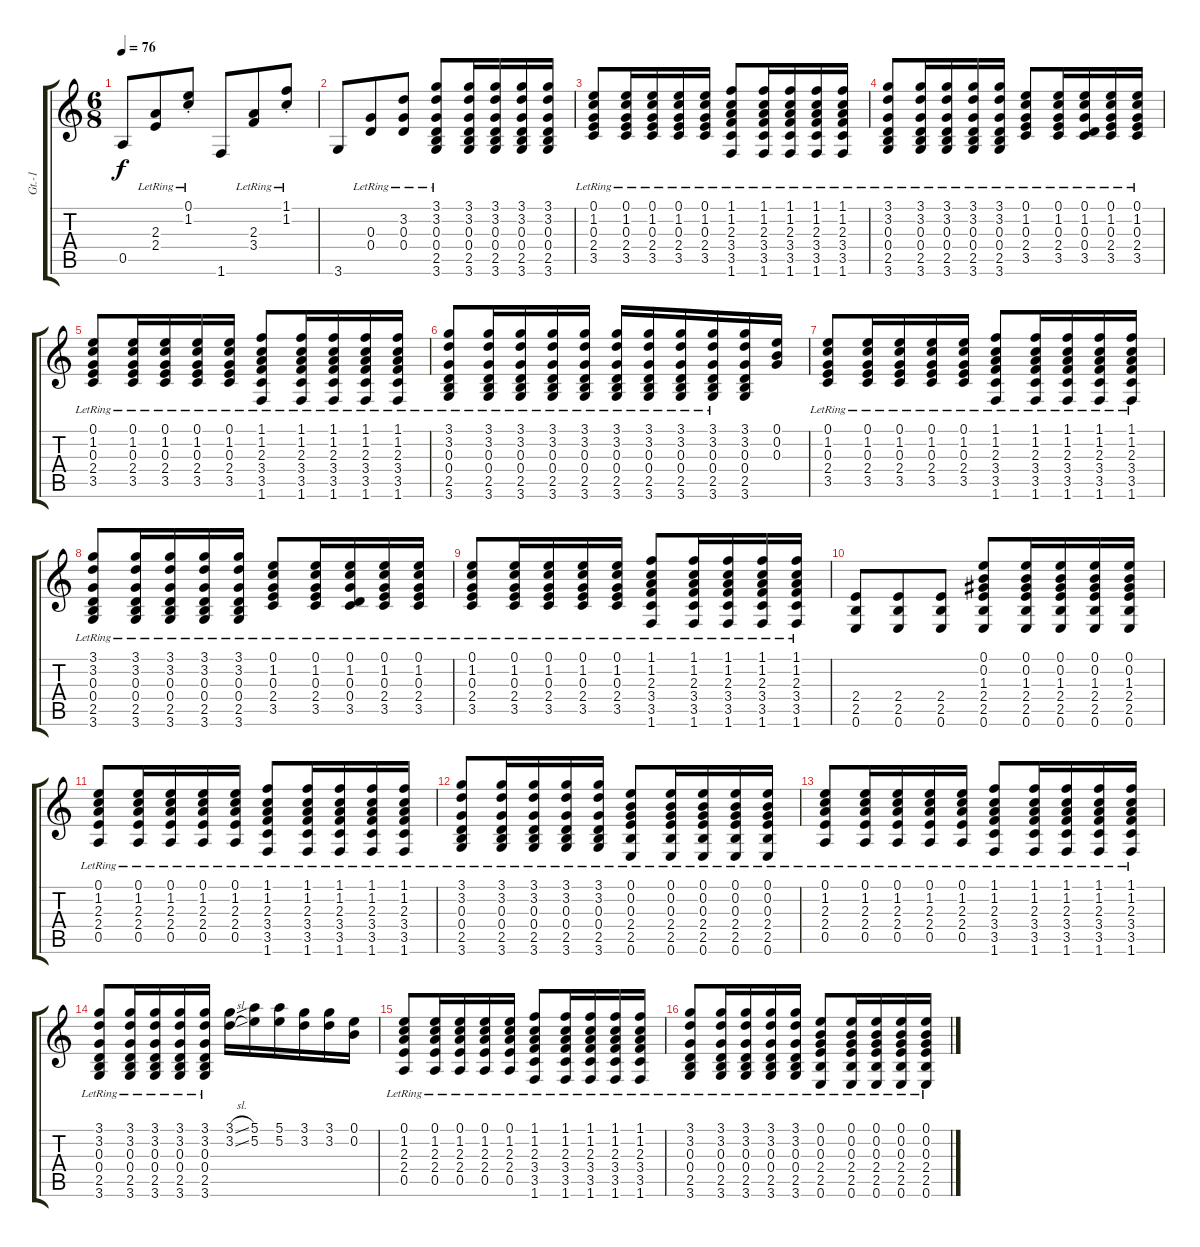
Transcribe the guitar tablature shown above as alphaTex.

\track ("Gt.-1" "Gt.-1") {instrument acousticguitarsteel}
\staff {score tabs}
\tuning (E4 B3 G3 D3 A2 E2) {hide}
\ts (6 8)
\tempo 76
\clef g2
\ks c
0.5.8{dy f} (2.3{lr} 2.4).8 (0.1{st} 1.2{st lr}).8 1.6.8 (2.3{lr} 3.4).8 (1.1{st} 1.2{st lr}).8 |
3.6.8 (0.3{lr} 0.4{lr}).8 (3.2{lr} 0.3{lr} 0.4{lr}).8 (3.1{lr} 3.2{lr} 0.3{lr} 0.4{lr} 2.5{lr} 3.6{lr}).8 (3.1 3.2 0.3 0.4 2.5 3.6).16 (3.1 3.2 0.3 0.4 2.5 3.6).16 (3.1 3.2 0.3 0.4 2.5 3.6).16 (3.1 3.2 0.3 0.4 2.5 3.6).16 |
(0.1{lr} 1.2{lr} 0.3{lr} 2.4{lr} 3.5{lr}).8 (0.1{lr} 1.2{lr} 0.3{lr} 2.4{lr} 3.5{lr}).16 (0.1{lr} 1.2{lr} 0.3{lr} 2.4{lr} 3.5{lr}).16 (0.1{lr} 1.2{lr} 0.3{lr} 2.4{lr} 3.5{lr}).16 (0.1{lr} 1.2{lr} 0.3{lr} 2.4{lr} 3.5{lr}).16 (1.1{lr} 1.2{lr} 2.3{lr} 3.4{lr} 3.5{lr} 1.6{lr}).8 (1.1{lr} 1.2{lr} 2.3{lr} 3.4{lr} 3.5{lr} 1.6{lr}).16 (1.1{lr} 1.2{lr} 2.3{lr} 3.4{lr} 3.5{lr} 1.6{lr}).16 (1.1{lr} 1.2{lr} 2.3{lr} 3.4{lr} 3.5{lr} 1.6{lr}).16 (1.1{lr} 1.2{lr} 2.3{lr} 3.4{lr} 3.5{lr} 1.6{lr}).16 |
(3.1{lr} 3.2{lr} 0.3{lr} 0.4{lr} 2.5{lr} 3.6{lr}).8 (3.1{lr} 3.2{lr} 0.3{lr} 0.4{lr} 2.5{lr} 3.6{lr}).16 (3.1{lr} 3.2{lr} 0.3{lr} 0.4{lr} 2.5{lr} 3.6{lr}).16 (3.1{lr} 3.2{lr} 0.3{lr} 0.4{lr} 2.5{lr} 3.6{lr}).16 (3.1{lr} 3.2{lr} 0.3{lr} 0.4{lr} 2.5{lr} 3.6{lr}).16 (0.1{lr} 1.2{lr} 0.3{lr} 2.4{lr} 3.5{lr}).8 (0.1{lr} 1.2{lr} 0.3{lr} 2.4{lr} 3.5{lr}).16 (0.1{lr} 1.2{lr} 0.3{lr} 0.4{lr} 3.5{lr}).16 (0.1{lr} 1.2{lr} 0.3{lr} 2.4{lr} 3.5{lr}).16 (0.1{lr} 1.2{lr} 0.3{lr} 2.4{lr} 3.5{lr}).16 |
(0.1{lr} 1.2{lr} 0.3{lr} 2.4{lr} 3.5{lr}).8 (0.1{lr} 1.2{lr} 0.3{lr} 2.4{lr} 3.5{lr}).16 (0.1{lr} 1.2{lr} 0.3{lr} 2.4{lr} 3.5{lr}).16 (0.1{lr} 1.2{lr} 0.3{lr} 2.4{lr} 3.5{lr}).16 (0.1{lr} 1.2{lr} 0.3{lr} 2.4{lr} 3.5{lr}).16 (1.1{lr} 1.2{lr} 2.3{lr} 3.4{lr} 3.5{lr} 1.6{lr}).8 (1.1{lr} 1.2{lr} 2.3{lr} 3.4{lr} 3.5{lr} 1.6{lr}).16 (1.1{lr} 1.2{lr} 2.3{lr} 3.4{lr} 3.5{lr} 1.6{lr}).16 (1.1{lr} 1.2{lr} 2.3{lr} 3.4{lr} 3.5{lr} 1.6{lr}).16 (1.1{lr} 1.2{lr} 2.3{lr} 3.4{lr} 3.5{lr} 1.6{lr}).16 |
(3.1{lr} 3.2{lr} 0.3{lr} 0.4{lr} 2.5{lr} 3.6{lr}).8 (3.1{lr} 3.2{lr} 0.3{lr} 0.4{lr} 2.5{lr} 3.6{lr}).16 (3.1{lr} 3.2{lr} 0.3{lr} 0.4{lr} 2.5{lr} 3.6{lr}).16 (3.1{lr} 3.2{lr} 0.3{lr} 0.4{lr} 2.5{lr} 3.6{lr}).16 (3.1{lr} 3.2{lr} 0.3{lr} 0.4{lr} 2.5{lr} 3.6{lr}).16 (3.1{lr} 3.2{lr} 0.3{lr} 0.4{lr} 2.5{lr} 3.6{lr}).16 (3.1{lr} 3.2{lr} 0.3{lr} 0.4{lr} 2.5{lr} 3.6{lr}).16 (3.1{lr} 3.2{lr} 0.3{lr} 0.4{lr} 2.5{lr} 3.6{lr}).16 (3.1{lr} 3.2{lr} 0.3{lr} 0.4{lr} 2.5{lr} 3.6{lr}).16 (3.1 3.2 0.3 0.4 2.5 3.6).16 (0.1 0.2 0.3).16 |
(0.1{lr} 1.2{lr} 0.3{lr} 2.4{lr} 3.5{lr}).8 (0.1{lr} 1.2{lr} 0.3{lr} 2.4{lr} 3.5{lr}).16 (0.1{lr} 1.2{lr} 0.3{lr} 2.4{lr} 3.5{lr}).16 (0.1{lr} 1.2{lr} 0.3{lr} 2.4{lr} 3.5{lr}).16 (0.1{lr} 1.2{lr} 0.3{lr} 2.4{lr} 3.5{lr}).16 (1.1{lr} 1.2{lr} 2.3{lr} 3.4{lr} 3.5{lr} 1.6{lr}).8 (1.1{lr} 1.2{lr} 2.3{lr} 3.4{lr} 3.5{lr} 1.6{lr}).16 (1.1{lr} 1.2{lr} 2.3{lr} 3.4{lr} 3.5{lr} 1.6{lr}).16 (1.1{lr} 1.2{lr} 2.3{lr} 3.4{lr} 3.5{lr} 1.6{lr}).16 (1.1{lr} 1.2{lr} 2.3{lr} 3.4{lr} 3.5{lr} 1.6{lr}).16 |
(3.1{lr} 3.2{lr} 0.3{lr} 0.4{lr} 2.5{lr} 3.6{lr}).8 (3.1{lr} 3.2{lr} 0.3{lr} 0.4{lr} 2.5{lr} 3.6{lr}).16 (3.1{lr} 3.2{lr} 0.3{lr} 0.4{lr} 2.5{lr} 3.6{lr}).16 (3.1{lr} 3.2{lr} 0.3{lr} 0.4{lr} 2.5{lr} 3.6{lr}).16 (3.1{lr} 3.2{lr} 0.3{lr} 0.4{lr} 2.5{lr} 3.6{lr}).16 (0.1{lr} 1.2{lr} 0.3{lr} 2.4{lr} 3.5{lr}).8 (0.1{lr} 1.2{lr} 0.3{lr} 2.4{lr} 3.5{lr}).16 (0.1{lr} 1.2{lr} 0.3{lr} 0.4{lr} 3.5{lr}).16 (0.1{lr} 1.2{lr} 0.3{lr} 2.4{lr} 3.5{lr}).16 (0.1{lr} 1.2{lr} 0.3{lr} 2.4{lr} 3.5{lr}).16 |
(0.1{lr} 1.2{lr} 0.3{lr} 2.4{lr} 3.5{lr}).8 (0.1{lr} 1.2{lr} 0.3{lr} 2.4{lr} 3.5{lr}).16 (0.1{lr} 1.2{lr} 0.3{lr} 2.4{lr} 3.5{lr}).16 (0.1{lr} 1.2{lr} 0.3{lr} 2.4{lr} 3.5{lr}).16 (0.1{lr} 1.2{lr} 0.3{lr} 2.4{lr} 3.5{lr}).16 (1.1{lr} 1.2{lr} 2.3{lr} 3.4{lr} 3.5{lr} 1.6{lr}).8 (1.1{lr} 1.2{lr} 2.3{lr} 3.4{lr} 3.5{lr} 1.6{lr}).16 (1.1{lr} 1.2{lr} 2.3{lr} 3.4{lr} 3.5{lr} 1.6{lr}).16 (1.1{lr} 1.2{lr} 2.3{lr} 3.4{lr} 3.5{lr} 1.6{lr}).16 (1.1{lr} 1.2{lr} 2.3{lr} 3.4{lr} 3.5{lr} 1.6{lr}).16 |
(2.4 2.5 0.6).8 (2.4 2.5 0.6).8 (2.4 2.5 0.6).8 (0.1 0.2 1.3 2.4 2.5 0.6).8 (0.1 0.2 1.3 2.4 2.5 0.6).16 (0.1 0.2 1.3 2.4 2.5 0.6).16 (0.1 0.2 1.3 2.4 2.5 0.6).16 (0.1 0.2 1.3 2.4 2.5 0.6).16 |
(0.1{lr} 1.2{lr} 2.3{lr} 2.4{lr} 0.5{lr}).8 (0.1{lr} 1.2{lr} 2.3{lr} 2.4{lr} 0.5{lr}).16 (0.1{lr} 1.2{lr} 2.3{lr} 2.4{lr} 0.5{lr}).16 (0.1{lr} 1.2{lr} 2.3{lr} 2.4{lr} 0.5{lr}).16 (0.1{lr} 1.2{lr} 2.3{lr} 2.4{lr} 0.5{lr}).16 (1.1{lr} 1.2{lr} 2.3{lr} 3.4{lr} 3.5{lr} 1.6{lr}).8 (1.1{lr} 1.2{lr} 2.3{lr} 3.4{lr} 3.5{lr} 1.6{lr}).16 (1.1{lr} 1.2{lr} 2.3{lr} 3.4{lr} 3.5{lr} 1.6{lr}).16 (1.1{lr} 1.2{lr} 2.3{lr} 3.4{lr} 3.5{lr} 1.6{lr}).16 (1.1{lr} 1.2{lr} 2.3{lr} 3.4{lr} 3.5{lr} 1.6{lr}).16 |
(3.1{lr} 3.2{lr} 0.3{lr} 0.4{lr} 2.5{lr} 3.6{lr}).8 (3.1{lr} 3.2{lr} 0.3{lr} 0.4{lr} 2.5{lr} 3.6{lr}).16 (3.1{lr} 3.2{lr} 0.3{lr} 0.4{lr} 2.5{lr} 3.6{lr}).16 (3.1{lr} 3.2{lr} 0.3{lr} 0.4{lr} 2.5{lr} 3.6{lr}).16 (3.1{lr} 3.2{lr} 0.3{lr} 0.4{lr} 2.5{lr} 3.6{lr}).16 (0.1{lr} 0.2{lr} 0.3{lr} 2.4{lr} 2.5{lr} 0.6{lr}).8 (0.1{lr} 0.2{lr} 0.3{lr} 2.4{lr} 2.5{lr} 0.6{lr}).16 (0.1{lr} 0.2{lr} 0.3{lr} 2.4{lr} 2.5{lr} 0.6{lr}).16 (0.1{lr} 0.2{lr} 0.3{lr} 2.4{lr} 2.5{lr} 0.6{lr}).16 (0.1{lr} 0.2{lr} 0.3{lr} 2.4{lr} 2.5{lr} 0.6{lr}).16 |
(0.1{lr} 1.2{lr} 2.3{lr} 2.4{lr} 0.5{lr}).8 (0.1{lr} 1.2{lr} 2.3{lr} 2.4{lr} 0.5{lr}).16 (0.1{lr} 1.2{lr} 2.3{lr} 2.4{lr} 0.5{lr}).16 (0.1{lr} 1.2{lr} 2.3{lr} 2.4{lr} 0.5{lr}).16 (0.1{lr} 1.2{lr} 2.3{lr} 2.4{lr} 0.5{lr}).16 (1.1{lr} 1.2{lr} 2.3{lr} 3.4{lr} 3.5{lr} 1.6{lr}).8 (1.1{lr} 1.2{lr} 2.3{lr} 3.4{lr} 3.5{lr} 1.6{lr}).16 (1.1{lr} 1.2{lr} 2.3{lr} 3.4{lr} 3.5{lr} 1.6{lr}).16 (1.1{lr} 1.2{lr} 2.3{lr} 3.4{lr} 3.5{lr} 1.6{lr}).16 (1.1{lr} 1.2{lr} 2.3{lr} 3.4{lr} 3.5{lr} 1.6{lr}).16 |
(3.1{lr} 3.2{lr} 0.3{lr} 0.4{lr} 2.5{lr} 3.6{lr}).8 (3.1{lr} 3.2{lr} 0.3{lr} 0.4{lr} 2.5{lr} 3.6{lr}).16 (3.1{lr} 3.2{lr} 0.3{lr} 0.4{lr} 2.5{lr} 3.6{lr}).16 (3.1{lr} 3.2{lr} 0.3{lr} 0.4{lr} 2.5{lr} 3.6{lr}).16 (3.1{lr} 3.2{lr} 0.3{lr} 0.4{lr} 2.5{lr} 3.6{lr}).16 (3.1{sl} 3.2{sl}).16 (5.1 5.2).16 (5.1 5.2).16 (3.1 3.2).16 (3.1 3.2).16 (0.1 0.2).16 |
(0.1{lr} 1.2{lr} 2.3{lr} 2.4{lr} 0.5{lr}).8 (0.1{lr} 1.2{lr} 2.3{lr} 2.4{lr} 0.5{lr}).16 (0.1{lr} 1.2{lr} 2.3{lr} 2.4{lr} 0.5{lr}).16 (0.1{lr} 1.2{lr} 2.3{lr} 2.4{lr} 0.5{lr}).16 (0.1{lr} 1.2{lr} 2.3{lr} 2.4{lr} 0.5{lr}).16 (1.1{lr} 1.2{lr} 2.3{lr} 3.4{lr} 3.5{lr} 1.6{lr}).8 (1.1{lr} 1.2{lr} 2.3{lr} 3.4{lr} 3.5{lr} 1.6{lr}).16 (1.1{lr} 1.2{lr} 2.3{lr} 3.4{lr} 3.5{lr} 1.6{lr}).16 (1.1{lr} 1.2{lr} 2.3{lr} 3.4{lr} 3.5{lr} 1.6{lr}).16 (1.1{lr} 1.2{lr} 2.3{lr} 3.4{lr} 3.5{lr} 1.6{lr}).16 |
(3.1{lr} 3.2{lr} 0.3{lr} 0.4{lr} 2.5{lr} 3.6{lr}).8 (3.1{lr} 3.2{lr} 0.3{lr} 0.4{lr} 2.5{lr} 3.6{lr}).16 (3.1{lr} 3.2{lr} 0.3{lr} 0.4{lr} 2.5{lr} 3.6{lr}).16 (3.1{lr} 3.2{lr} 0.3{lr} 0.4{lr} 2.5{lr} 3.6{lr}).16 (3.1{lr} 3.2{lr} 0.3{lr} 0.4{lr} 2.5{lr} 3.6{lr}).16 (0.1{lr} 0.2{lr} 0.3{lr} 2.4{lr} 2.5{lr} 0.6{lr}).8 (0.1{lr} 0.2{lr} 0.3{lr} 2.4{lr} 2.5{lr} 0.6{lr}).16 (0.1{lr} 0.2{lr} 0.3{lr} 2.4{lr} 2.5{lr} 0.6{lr}).16 (0.1{lr} 0.2{lr} 0.3{lr} 2.4{lr} 2.5{lr} 0.6{lr}).16 (0.1{lr} 0.2{lr} 0.3{lr} 2.4{lr} 2.5{lr} 0.6{lr}).16
